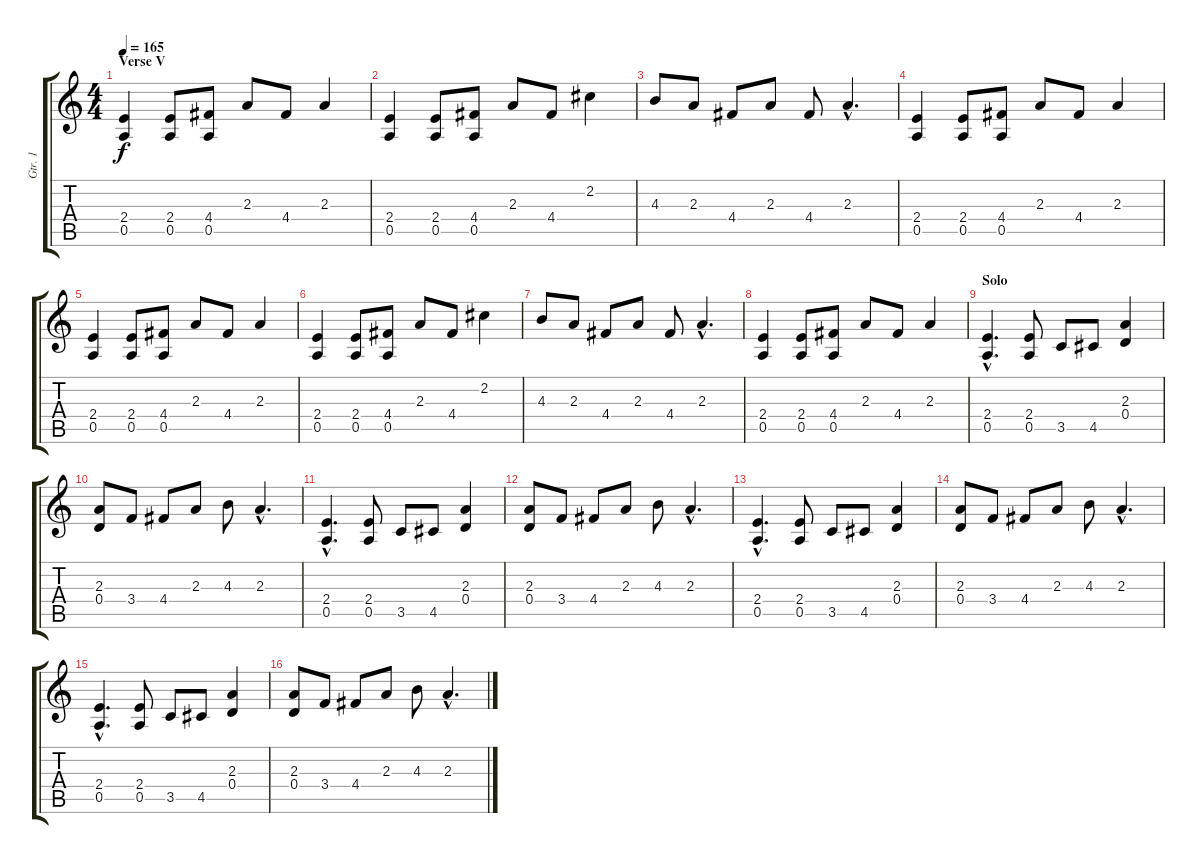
\track ("Gtr. 1" "Gtr. 1") {instrument overdrivenguitar}
\staff {score tabs}
\tuning (E4 B3 G3 D3 A2 E2) {hide}
\ts (4 4)
\section ("" "Verse V")
\tempo 165
\clef g2
\ks c
(2.4 0.5).4{dy f} (2.4 0.5).8 (4.4 0.5).8 2.3.8 4.4.8 2.3.4 |
(2.4 0.5).4 (2.4 0.5).8 (4.4 0.5).8 2.3.8 4.4.8 2.2.4 |
4.3.8 2.3.8 4.4.8 2.3.8 4.4.8 2.3{hac}.4{d} |
(2.4 0.5).4 (2.4 0.5).8 (4.4 0.5).8 2.3.8 4.4.8 2.3.4 |
(2.4 0.5).4 (2.4 0.5).8 (4.4 0.5).8 2.3.8 4.4.8 2.3.4 |
(2.4 0.5).4 (2.4 0.5).8 (4.4 0.5).8 2.3.8 4.4.8 2.2.4 |
4.3.8 2.3.8 4.4.8 2.3.8 4.4.8 2.3{hac}.4{d} |
(2.4 0.5).4 (2.4 0.5).8 (4.4 0.5).8 2.3.8 4.4.8 2.3.4 |
\section ("" "Solo")
(2.4{hac} 0.5{hac}).4{d} (2.4 0.5).8 3.5.8 4.5.8 (2.3 0.4).4 |
(2.3 0.4).8 3.4.8 4.4.8 2.3.8 4.3.8 2.3{hac}.4{d} |
(2.4{hac} 0.5{hac}).4{d} (2.4 0.5).8 3.5.8 4.5.8 (2.3 0.4).4 |
(2.3 0.4).8 3.4.8 4.4.8 2.3.8 4.3.8 2.3{hac}.4{d} |
(2.4{hac} 0.5{hac}).4{d} (2.4 0.5).8 3.5.8 4.5.8 (2.3 0.4).4 |
(2.3 0.4).8 3.4.8 4.4.8 2.3.8 4.3.8 2.3{hac}.4{d} |
(2.4{hac} 0.5{hac}).4{d} (2.4 0.5).8 3.5.8 4.5.8 (2.3 0.4).4 |
(2.3 0.4).8 3.4.8 4.4.8 2.3.8 4.3.8 2.3{hac}.4{d}
